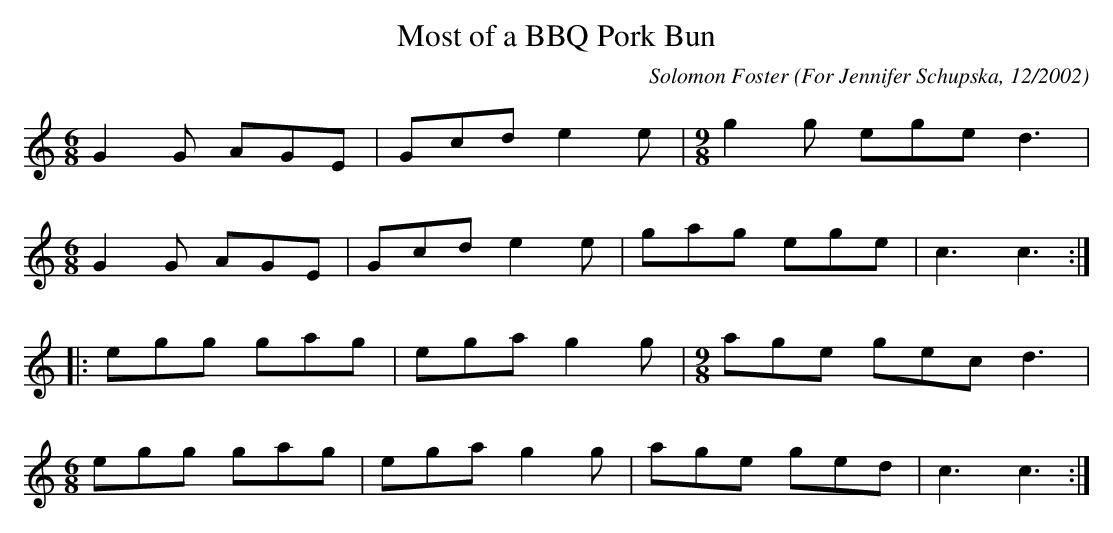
X:1
T:Most of a BBQ Pork Bun
O:For Jennifer Schupska, 12/2002
M:6/8
L:1/8
C:Solomon Foster
K:C
G2G AGE|Gcd e2e|[M:9/8] g2g ege d3|
[M:6/8] G2G AGE|Gcd e2e|gag ege|c3 c3:|
|:egg gag|ega g2g|[M:9/8] age gec d3|
[M:6/8] egg gag|ega g2g|age ged|c3 c3:|
